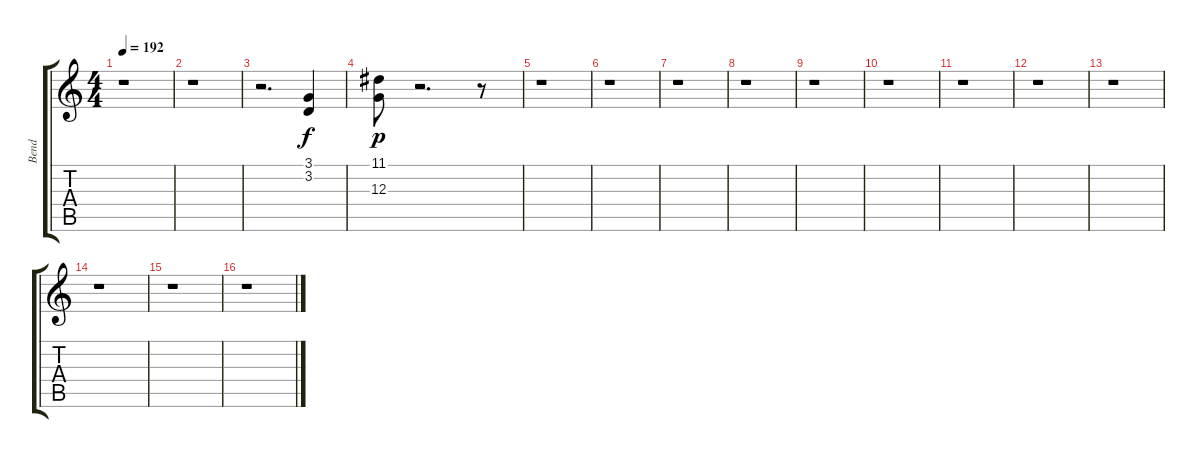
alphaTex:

\track ("Bend" "Bend") {instrument lead8bassandlead}
\staff {score tabs}
\tuning (E4 B3 G3 D3 A2 E2) {hide}
\ts (4 4)
\tempo 192
\clef g2
\ks c
r.1{dy p} |
r.1 |
r.2{d} (3.1 3.2).4{dy f} |
(11.1 12.3).8{dy p} r.2{d} r.8 |
r.1 |
r.1 |
r.1 |
r.1 |
r.1 |
r.1 |
r.1 |
r.1 |
r.1 |
r.1 |
r.1 |
r.1
